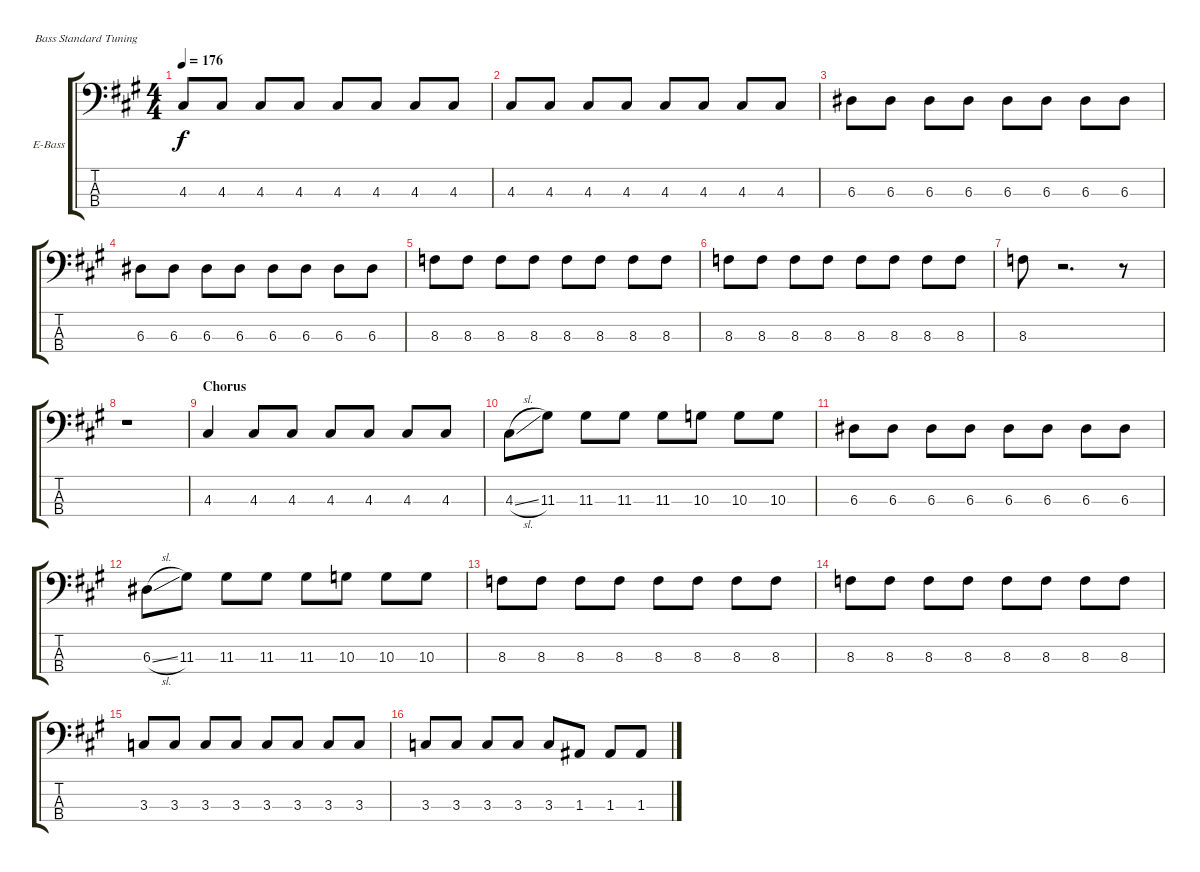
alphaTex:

\defaultSystemsLayout 4
\bracketExtendMode groupsimilarinstruments
\firstSystemTrackNameOrientation horizontal
\otherSystemsTrackNameOrientation horizontal
\track ("Electric Bass" "E-Bass") {instrument electricbassfinger}
\staff {score tabs}
\tuning (G2 D2 A1 E1)
\ts (4 4)
\tempo 176
\clef f4
\scale
0.333333
\ks a
4.3.8{dy f} 4.3.8 4.3.8 4.3.8 4.3.8 4.3.8 4.3.8 4.3.8 |
\scale
0.333333 4.3.8 4.3.8 4.3.8 4.3.8 4.3.8 4.3.8 4.3.8 4.3.8 |
\scale
0.333333 6.3.8 6.3.8 6.3.8 6.3.8 6.3.8 6.3.8 6.3.8 6.3.8 |
\scale
0.333333 6.3.8 6.3.8 6.3.8 6.3.8 6.3.8 6.3.8 6.3.8 6.3.8 |
\scale
0.333333 8.3.8 8.3.8 8.3.8 8.3.8 8.3.8 8.3.8 8.3.8 8.3.8 |
\scale
0.333333 8.3.8 8.3.8 8.3.8 8.3.8 8.3.8 8.3.8 8.3.8 8.3.8 |
\scale
0.333333 8.3.8 r.2{d} r.8 |
\scale
0.333333 r.1 |
\section ("" "Chorus")
\scale
0.333333 4.3.4 4.3.8 4.3.8 4.3.8 4.3.8 4.3.8 4.3.8 |
\scale
0.333333 4.3{sl}.8 11.3.8 11.3.8 11.3.8 11.3.8 10.3.8 10.3.8 10.3.8 |
\scale
0.333333 6.3.8 6.3.8 6.3.8 6.3.8 6.3.8 6.3.8 6.3.8 6.3.8 |
\scale
0.333333 6.3{sl}.8 11.3.8 11.3.8 11.3.8 11.3.8 10.3.8 10.3.8 10.3.8 |
\scale
0.333333 8.3.8 8.3.8 8.3.8 8.3.8 8.3.8 8.3.8 8.3.8 8.3.8 |
\scale
0.333333 8.3.8 8.3.8 8.3.8 8.3.8 8.3.8 8.3.8 8.3.8 8.3.8 |
\scale
0.333333 3.3.8 3.3.8 3.3.8 3.3.8 3.3.8 3.3.8 3.3.8 3.3.8 |
\scale
0.333333 3.3.8 3.3.8 3.3.8 3.3.8 3.3.8 1.3.8 1.3.8 1.3.8
